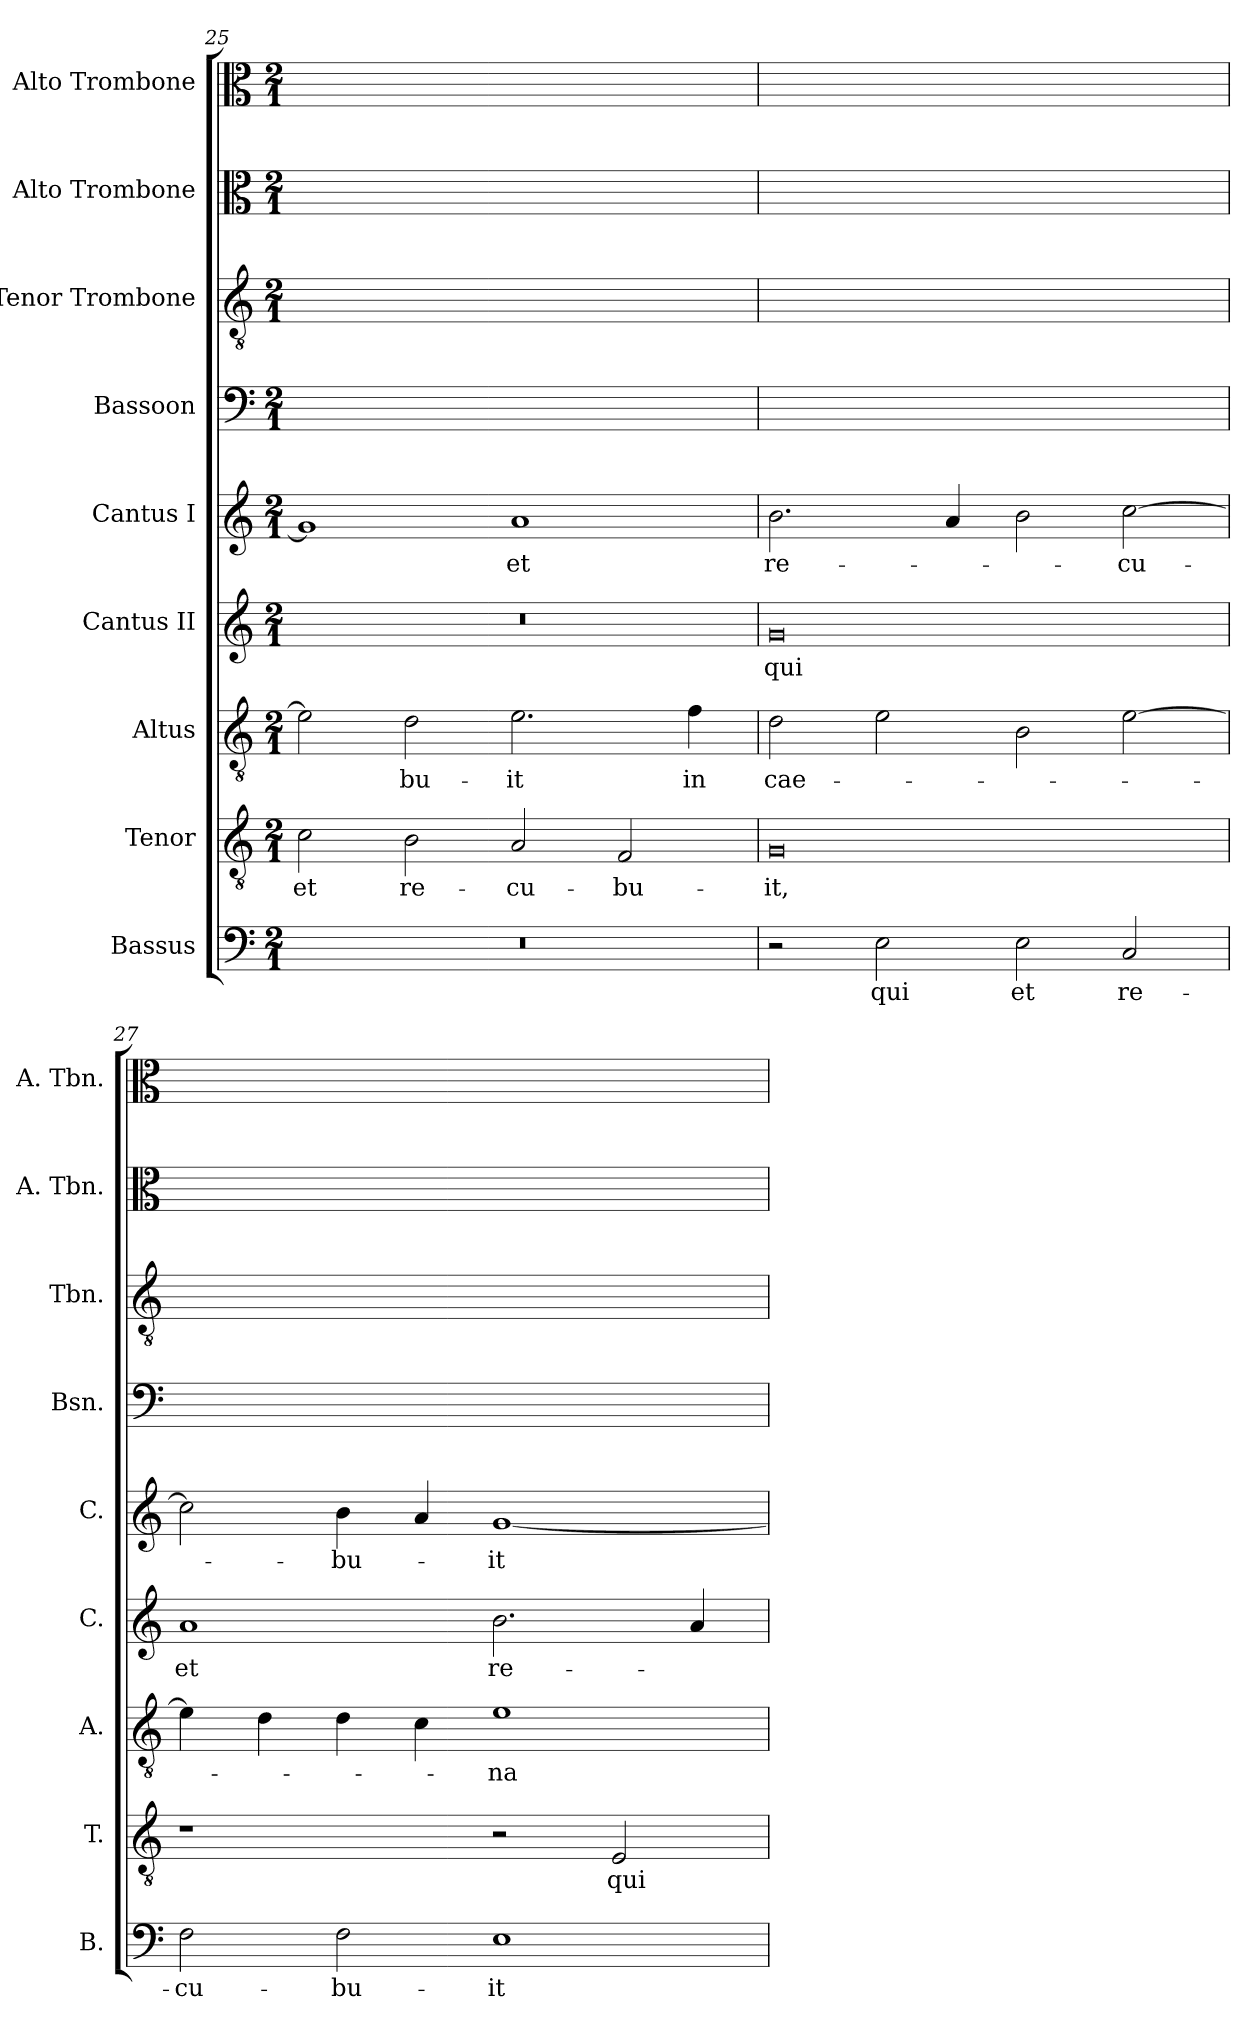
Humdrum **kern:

**kern	**text	**kern	**text	**kern	**text	**kern	**text	**kern	**text	**kern	**text	**kern	**text	**kern	**text	**kern	**text
*part9	*part9	*part8	*part8	*part7	*part7	*part6	*part6	*part5	*part5	*part4	*part4	*part3	*part3	*part2	*part2	*part1	*part1
*staff9	*staff9	*staff8	*staff8	*staff7	*staff7	*staff6	*staff6	*staff5	*staff5	*staff4	*staff4	*staff3	*staff3	*staff2	*staff2	*staff1	*staff1
*I"Bassus	*	*I"Tenor	*	*I"Altus	*	*I"Cantus II	*	*I"Cantus I	*	*I"Bassoon	*	*I"Tenor Trombone	*	*I"Alto Trombone	*	*I"Alto Trombone	*
*I'B.	*	*I'T.	*	*I'A.	*	*I'C.	*	*I'C.	*	*I'Bsn.	*	*I'Tbn.	*	*I'A. Tbn.	*	*I'A. Tbn.	*
*clefF4	*	*clefGv2	*	*clefGv2	*	*clefG2	*	*clefG2	*	*clefF4	*	*clefGv2	*	*clefC3	*	*clefC3	*
*	*	*ITrd7c12	*	*ITrd7c12	*	*	*	*	*	*	*	*	*	*	*	*	*
*k[]	*	*k[]	*	*k[]	*	*k[]	*	*k[]	*	*k[]	*	*k[]	*	*k[]	*	*k[]	*
*C:	*	*C:	*	*C:	*	*C:	*	*C:	*	*C:	*	*C:	*	*C:	*	*C:	*
*M2/1	*	*M2/1	*	*M2/1	*	*M2/1	*	*M2/1	*	*M2/1	*	*M2/1	*	*M2/1	*	*M2/1	*
=25	=25	=25	=25	=25	=25	=25	=25	=25	=25	=25	=25	=25	=25	=25	=25	=25	=25
!LO:N:vis=1	!	!	!LO:LY:b	!	!	!LO:N:vis=1	!	!	!	!	!	!	!	!	!	!	!
0r	.	2C\	et	2E\]	.	0r	.	1g]	.	0ryy	.	2C/yy	et	0ryy	.	1gyy]	.
!	!	!	!LO:LY:b	!	!LO:LY:b	!	!	!	!	!	!	!	!	!	!	!	!
.	.	2BB\	re-	2D\	-bu-	.	.	.	.	.	.	2BB/yy	re-	.	.	.	.
!	!	!	!LO:LY:b	!	!LO:LY:b	!	!	!	!LO:LY:b	!	!	!	!	!	!	!	!
.	.	2AA/	-cu-	2.E\	-it	.	.	1a	et	.	.	2AA/yy	-cu-	.	.	1ayy	et
!	!	!	!LO:LY:b	!	!	!	!	!	!	!	!	!	!	!	!	!	!
.	.	2FF/	-bu-	.	.	.	.	.	.	.	.	2FF/yy	-bu-	.	.	.	.
!	!	!	!	!	!LO:LY:b	!	!	!	!	!	!	!	!	!	!	!	!
.	.	.	.	4F\	in	.	.	.	.	.	.	.	.	.	.	.	.
=26	=26	=26	=26	=26	=26	=26	=26	=26	=26	=26	=26	=26	=26	=26	=26	=26	=26
!	!	!	!LO:LY:b	!	!LO:LY:b	!	!LO:LY:b	!	!LO:LY:b	!	!	!	!	!	!	!	!
2r	.	0GG	-it,	2D\	cae-	0g	qui	2.b\	re-	2ryy	.	0GGyy	-it,	0gyy	qui	2.b\yy	re-
!	!LO:LY:b	!	!	!	!	!	!	!	!	!	!	!	!	!	!	!	!
2E\	qui	.	.	2E\	.	.	.	.	.	2E\yy	qui	.	.	.	.	.	.
.	.	.	.	.	.	.	.	4a/	.	.	.	.	.	.	.	4a\yy	.
!	!LO:LY:b	!	!	!	!	!	!	!	!	!	!	!	!	!	!	!	!
2E\	et	.	.	2BB\	.	.	.	2b\	.	2E\yy	et	.	.	.	.	2b\yy	.
!	!LO:LY:b	!	!	!	!	!	!	!	!LO:LY:b	!	!	!	!	!	!	!	!
2C/	re-	.	.	[>2E\	.	.	.	[>2cc\	-cu-	2C/yy	re-	.	.	.	.	[>2cc\yy	-cu-
=27	=27	=27	=27	=27	=27	=27	=27	=27	=27	=27	=27	=27	=27	=27	=27	=27	=27
!	!LO:LY:b	!	!	!	!	!	!LO:LY:b	!	!	!	!	!	!	!	!	!	!
2F\	-cu-	1r	.	4E\]	.	1a	et	2cc\]	.	2F\yy	-cu-	1ryy	.	1ayy	et	2cc\yy]	.
.	.	.	.	4D\	.	.	.	.	.	.	.	.	.	.	.	.	.
!	!LO:LY:b	!	!	!	!	!	!	!	!LO:LY:b	!	!	!	!	!	!	!	!
2F\	-bu-	.	.	4D\	.	.	.	4b\	-bu-	2F\yy	-bu-	.	.	.	.	4b\yy	-bu-
.	.	.	.	4C\	.	.	.	4a/	.	.	.	.	.	.	.	4a\yy	.
!	!LO:LY:b	!	!	!	!LO:LY:b	!	!LO:LY:b	!	!LO:LY:b	!	!	!	!	!	!	!	!
1E	-it	2r	.	1E	-na	2.b\	re-	[<1g	-it	1Eyy	-it	2ryy	.	2.b\yy	re-	[>1gyy	-it
!	!	!	!LO:LY:b	!	!	!	!	!	!	!	!	!	!	!	!	!	!
.	.	2EE/	qui	.	.	.	.	.	.	.	.	2EE/yy	qui	.	.	.	.
.	.	.	.	.	.	4a/	.	.	.	.	.	.	.	4a\yy	.	.	.
=	=	=	=	=	=	=	=	=	=	=	=	=	=	=	=	=	=
*-	*-	*-	*-	*-	*-	*-	*-	*-	*-	*-	*-	*-	*-	*-	*-	*-	*-
